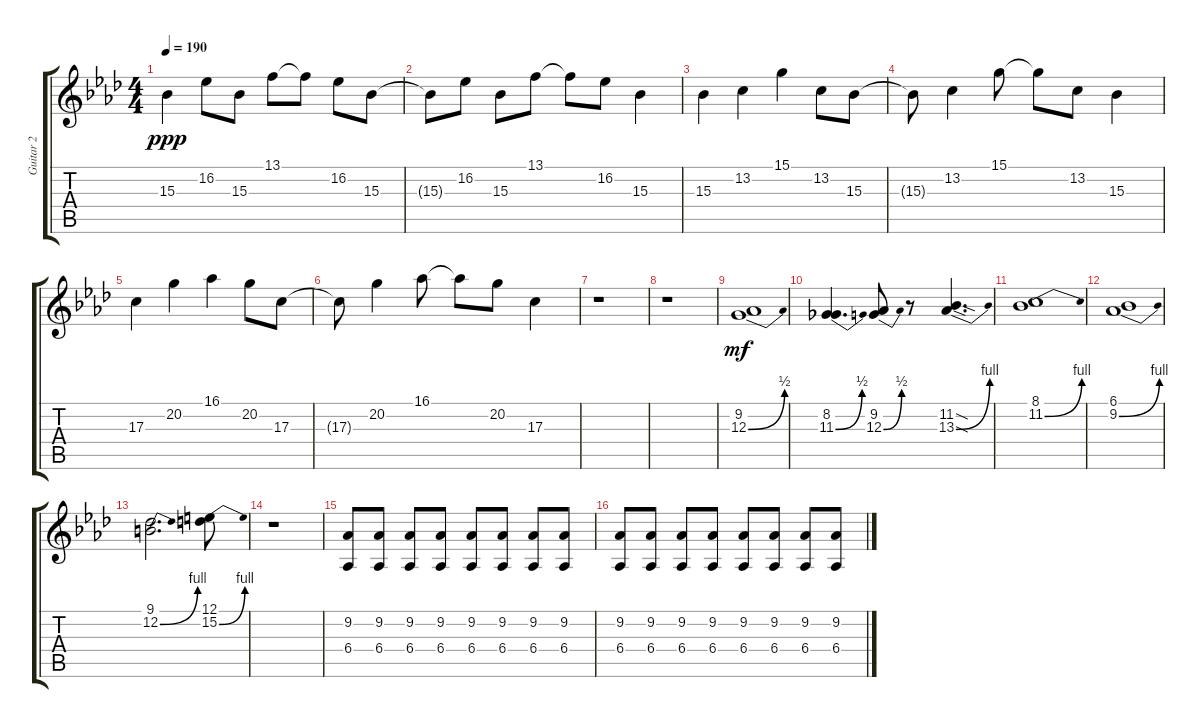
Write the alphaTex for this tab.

\track ("Guitar 2" "Guitar 2") {instrument cello}
\staff {score tabs}
\tuning (E4 B3 G3 D3 A2 E2) {hide}
\ts (4 4)
\tempo 190
\clef g2
\ks ab
15.3.4{dy ppp} 16.2.8 15.3.8 13.1.8 13.1{t}.8 16.2.8 15.3.8 |
15.3{t}.8 16.2.8 15.3.8 13.1.8 13.1{t}.8 16.2.8 15.3.4 |
15.3.4 13.2.4 15.1.4 13.2.8 15.3.8 |
15.3{t}.8 13.2.4 15.1.8 15.1{t}.8 13.2.8 15.3.4 |
17.3.4 20.2.4 16.1.4 20.2.8 17.3.8 |
17.3{t}.8 20.2.4 16.1.8 16.1{t}.8 20.2.8 17.3.4 |
r.1 |
r.1 |
(9.2 12.3{be (bend 0 0 60 2)}).1{dy mf} |
(8.2 11.3{be (bend 0 0 60 2)}).4{d} (9.2 12.3{be (bend 0 0 60 2)}).8 r.8 (11.2{sod} 13.3{be (bend 0 0 60 4) sod}).4{d} |
(8.1 11.2{be (bend 0 0 60 4)}).1 |
(6.1 9.2{be (bend 0 0 60 4)}).1 |
(9.1 12.2{be (bend 0 0 60 4)}).2{d} (12.1 15.2{be (bend 0 0 60 4)}).8 |
r.1 |
(9.2 6.4).8 (9.2 6.4).8 (9.2 6.4).8 (9.2 6.4).8 (9.2 6.4).8 (9.2 6.4).8 (9.2 6.4).8 (9.2 6.4).8 |
(9.2 6.4).8 (9.2 6.4).8 (9.2 6.4).8 (9.2 6.4).8 (9.2 6.4).8 (9.2 6.4).8 (9.2 6.4).8 (9.2 6.4).8
